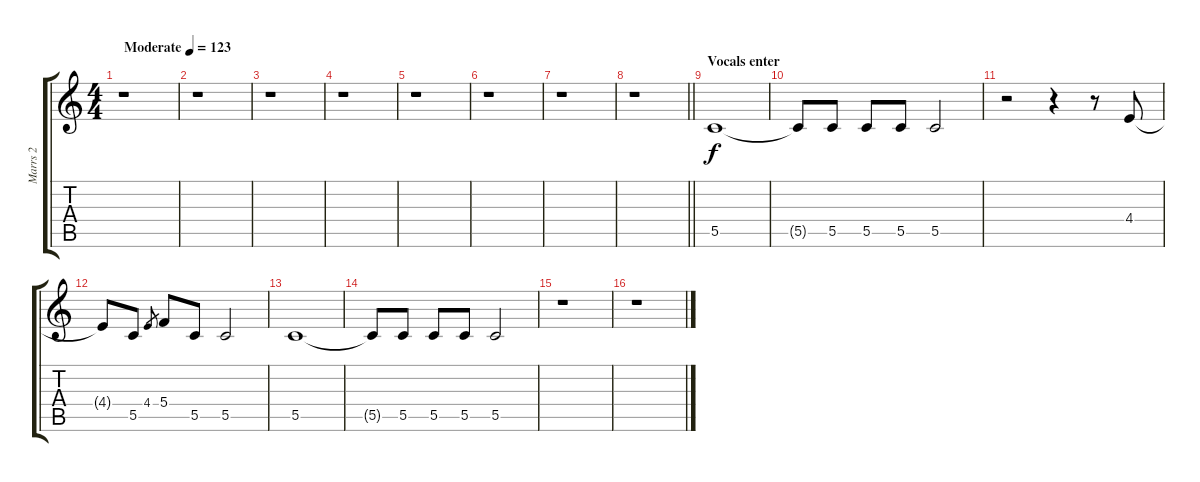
\track ("Marrs 2" "Marrs 2") {instrument distortionguitar}
\staff {score tabs}
\tuning (D4 A3 F3 C3 G2 C2) {hide}
\ts (4 4)
\tempo (123 "Moderate")
\clef g2
\ks c
r.1{dy f instrument distortionguitar} |
r.1 |
r.1 |
r.1 |
r.1 |
r.1 |
r.1 |
\barLineRight lightlight
r.1 |
\section ("" "Vocals enter")
5.5.1 |
5.5{t}.8 5.5.8 5.5.8 5.5.8 5.5.2 |
r.2 r.4 r.8 4.4.8 |
4.4{t}.8 5.5.8 4.4.8{gr} 5.4.8 5.5.8 5.5.2 |
5.5.1 |
5.5{t}.8 5.5.8 5.5.8 5.5.8 5.5.2 |
r.1 |
r.1
